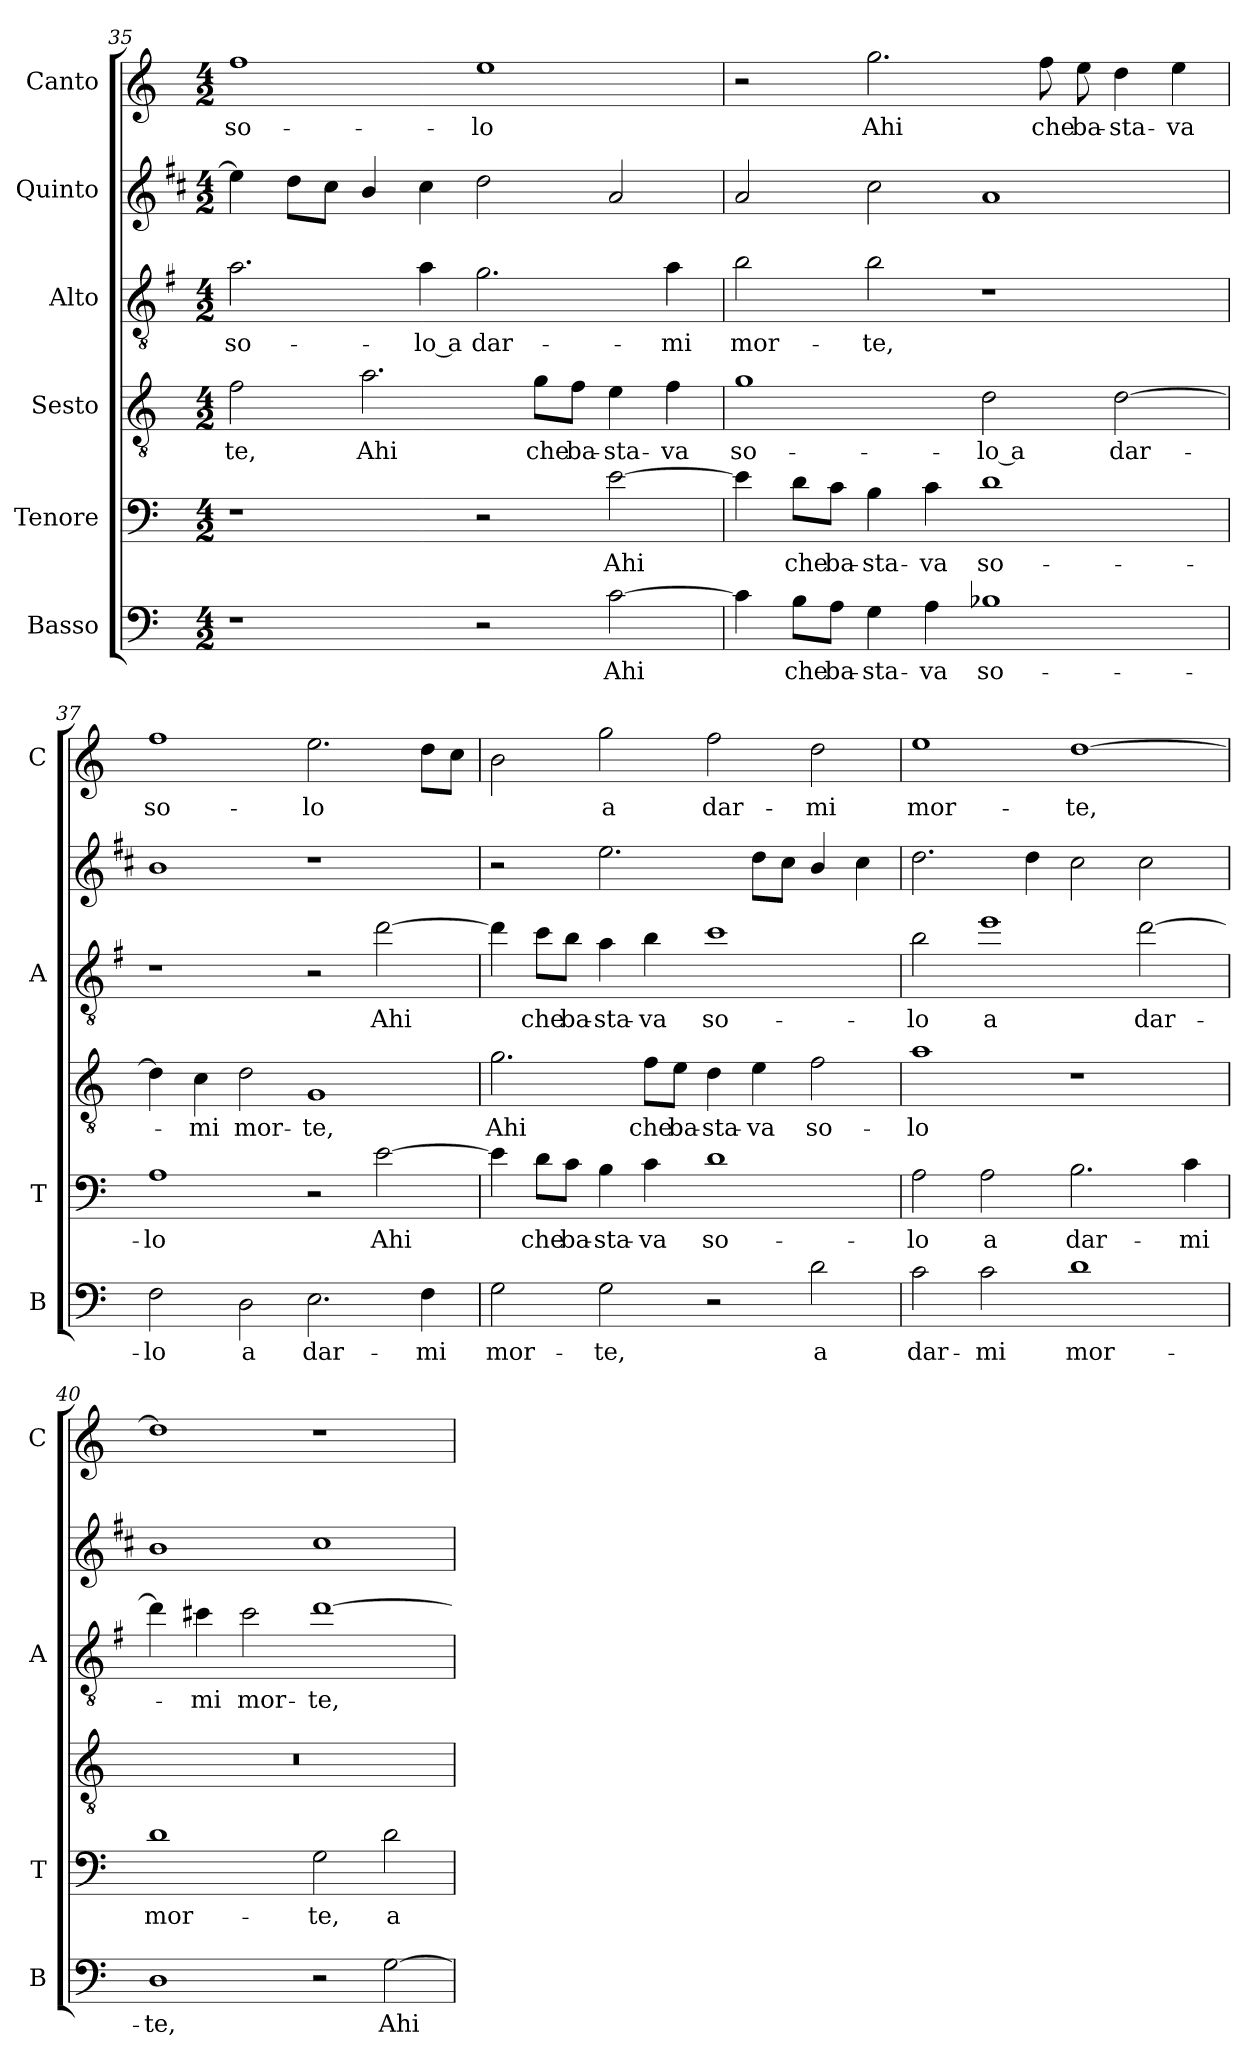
**kern	**text	**kern	**text	**kern	**text	**kern	**text	**kern	**kern	**text
*part6	*part6	*part5	*part5	*part4	*part4	*part3	*part3	*part2	*part1	*part1
*staff6	*staff6	*staff5	*staff5	*staff4	*staff4	*staff3	*staff3	*staff2	*staff1	*staff1
*I"Basso	*	*I"Tenore	*	*I"Sesto	*	*I"Alto	*	*I"Quinto	*I"Canto	*
*I'B	*	*I'T	*	*	*	*I'A	*	*	*I'C	*
!!LO:PB:g=z
*clefF4	*	*clefF4	*	*clefGv2	*	*clefGv2	*	*clefG2	*clefG2	*
*	*	*	*	*	*	*ITrd4c7	*	*ITrd1c2	*	*
*k[]	*	*k[]	*	*k[]	*	*k[]	*	*k[]	*k[]	*
*C:	*	*C:	*	*C:	*	*C:	*	*C:	*C:	*
*M4/2	*	*M4/2	*	*M4/2	*	*M4/2	*	*M4/2	*M4/2	*
=35	=35	=35	=35	=35	=35	=35	=35	=35	=35	=35
!	!	!	!	!	!LO:LY:b	!	!LO:LY:b	!	!	!LO:LY:b
1r	.	1r	.	2f\	-te,	2.d\	so-	4dd\]	1ff	so-
.	.	.	.	.	.	.	.	8cc\L	.	.
.	.	.	.	.	.	.	.	8b\J	.	.
!	!	!	!	!	!LO:LY:b	!	!	!	!	!
.	.	.	.	2.a\	Ahi	.	.	4a/	.	.
!	!	!	!	!	!	!	!LO:LY:b	!	!	!
.	.	.	.	.	.	4d\	-lo a	4b\	.	.
!	!	!	!	!	!	!	!LO:LY:b	!	!	!LO:LY:b
2r	.	2r	.	.	.	2.c\	dar-	2cc\	1ee	-lo
!	!	!	!	!	!LO:LY:b	!	!	!	!	!
.	.	.	.	8g\L	che	.	.	.	.	.
!	!	!	!	!	!LO:LY:b	!	!	!	!	!
.	.	.	.	8f\J	ba-	.	.	.	.	.
!	!LO:LY:b	!	!LO:LY:b	!	!LO:LY:b	!	!	!	!	!
[2c\	Ahi	[2e\	Ahi	4e\	-sta-	.	.	2g/	.	.
!	!	!	!	!	!LO:LY:b	!	!LO:LY:b	!	!	!
.	.	.	.	4f\	-va	4d\	-mi	.	.	.
=36	=36	=36	=36	=36	=36	=36	=36	=36	=36	=36
!	!	!	!	!	!LO:LY:b	!	!LO:LY:b	!	!	!
4c\]	.	4e\]	.	1g	so-	2e\	mor-	2g/	2r	.
!	!LO:LY:b	!	!LO:LY:b	!	!	!	!	!	!	!
8B\L	che	8d\L	che	.	.	.	.	.	.	.
!	!LO:LY:b	!	!LO:LY:b	!	!	!	!	!	!	!
8A\J	ba-	8c\J	ba-	.	.	.	.	.	.	.
!	!LO:LY:b	!	!LO:LY:b	!	!	!	!LO:LY:b	!	!	!LO:LY:b
4G\	-sta-	4B\	-sta-	.	.	2e\	-te,	2b\	2.gg\	Ahi
!	!LO:LY:b	!	!LO:LY:b	!	!	!	!	!	!	!
4A\	-va	4c\	-va	.	.	.	.	.	.	.
!	!LO:LY:b	!	!LO:LY:b	!	!LO:LY:b	!	!	!	!	!
1B-X	so-	1d	so-	2d\	-lo a	1r	.	1g	.	.
!	!	!	!	!	!	!	!	!	!	!LO:LY:b
.	.	.	.	.	.	.	.	.	8ff\	che
!	!	!	!	!	!	!	!	!	!	!LO:LY:b
.	.	.	.	.	.	.	.	.	8ee\	ba-
!	!	!	!	!	!LO:LY:b	!	!	!	!	!LO:LY:b
.	.	.	.	[2d\	dar-	.	.	.	4dd\	-sta-
!	!	!	!	!	!	!	!	!	!	!LO:LY:b
.	.	.	.	.	.	.	.	.	4ee\	-va
=37	=37	=37	=37	=37	=37	=37	=37	=37	=37	=37
!	!LO:LY:b	!	!LO:LY:b	!	!	!	!	!	!	!LO:LY:b
2F\	-lo	1A	-lo	4d\]	.	1r	.	1a	1ff	so-
!	!	!	!	!	!LO:LY:b	!	!	!	!	!
.	.	.	.	4c\	-mi	.	.	.	.	.
!	!LO:LY:b	!	!	!	!LO:LY:b	!	!	!	!	!
2D\	a	.	.	2d\	mor-	.	.	.	.	.
!	!LO:LY:b	!	!	!	!LO:LY:b	!	!	!	!	!LO:LY:b
2.E\	dar-	2r	.	1G	-te,	2r	.	1r	2.ee\	-lo
!	!	!	!LO:LY:b	!	!	!	!LO:LY:b	!	!	!
.	.	[2e\	Ahi	.	.	[2g\	Ahi	.	.	.
!	!LO:LY:b	!	!	!	!	!	!	!	!	!
4F\	-mi	.	.	.	.	.	.	.	8dd\L	.
.	.	.	.	.	.	.	.	.	8cc\J	.
=38	=38	=38	=38	=38	=38	=38	=38	=38	=38	=38
!	!LO:LY:b	!	!	!	!LO:LY:b	!	!	!	!	!
2G\	mor-	4e\]	.	2.g\	Ahi	4g\]	.	2r	2b\	.
!	!	!	!LO:LY:b	!	!	!	!LO:LY:b	!	!	!
.	.	8d\L	che	.	.	8f\L	che	.	.	.
!	!	!	!LO:LY:b	!	!	!	!LO:LY:b	!	!	!
.	.	8c\J	ba-	.	.	8e\J	ba-	.	.	.
!	!LO:LY:b	!	!LO:LY:b	!	!	!	!LO:LY:b	!	!	!LO:LY:b
2G\	-te,	4B\	-sta-	.	.	4d\	-sta-	2.dd\	2gg\	a
!	!	!	!LO:LY:b	!	!LO:LY:b	!	!LO:LY:b	!	!	!
.	.	4c\	-va	8f\L	che	4e\	-va	.	.	.
!	!	!	!	!	!LO:LY:b	!	!	!	!	!
.	.	.	.	8e\J	ba-	.	.	.	.	.
!	!	!	!LO:LY:b	!	!LO:LY:b	!	!LO:LY:b	!	!	!LO:LY:b
2r	.	1d	so-	4d\	-sta-	1f	so-	.	2ff\	dar-
!	!	!	!	!	!LO:LY:b	!	!	!	!	!
.	.	.	.	4e\	-va	.	.	8cc\L	.	.
.	.	.	.	.	.	.	.	8b\J	.	.
!	!LO:LY:b	!	!	!	!LO:LY:b	!	!	!	!	!LO:LY:b
2d\	a	.	.	2f\	so-	.	.	4a/	2dd\	-mi
.	.	.	.	.	.	.	.	4b\	.	.
=39	=39	=39	=39	=39	=39	=39	=39	=39	=39	=39
!	!LO:LY:b	!	!LO:LY:b	!	!LO:LY:b	!	!LO:LY:b	!	!	!LO:LY:b
2c\	dar-	2A\	-lo	1a	-lo	2e\	-lo	2.cc\	1ee	mor-
!	!LO:LY:b	!	!LO:LY:b	!	!	!	!LO:LY:b	!	!	!
2c\	-mi	2A\	a	.	.	1a	a	.	.	.
.	.	.	.	.	.	.	.	4cc\	.	.
!	!LO:LY:b	!	!LO:LY:b	!	!	!	!	!	!	!LO:LY:b
1d	mor-	2.B\	dar-	1r	.	.	.	2b\	[1dd	-te,
!	!	!	!	!	!	!	!LO:LY:b	!	!	!
.	.	.	.	.	.	[2g\	dar-	2b\	.	.
!	!	!	!LO:LY:b	!	!	!	!	!	!	!
.	.	4c\	-mi	.	.	.	.	.	.	.
!!LO:LB:g=z
=40	=40	=40	=40	=40	=40	=40	=40	=40	=40	=40
!	!LO:LY:b	!	!LO:LY:b	!	!	!	!	!	!	!
1D	-te,	1d	mor-	0r	.	4g\]	.	1a	1dd]	.
!	!	!	!	!	!	!	!LO:LY:b	!	!	!
.	.	.	.	.	.	4f#X\	-mi	.	.	.
!	!	!	!	!	!	!	!LO:LY:b	!	!	!
.	.	.	.	.	.	2f#\	mor-	.	.	.
!	!	!	!LO:LY:b	!	!	!	!LO:LY:b	!	!	!
2r	.	2G\	-te,	.	.	[1g	-te,	1b	1r	.
!	!LO:LY:b	!	!LO:LY:b	!	!	!	!	!	!	!
[2G\	Ahi	2d\	a	.	.	.	.	.	.	.
=	=	=	=	=	=	=	=	=	=	=
*-	*-	*-	*-	*-	*-	*-	*-	*-	*-	*-
